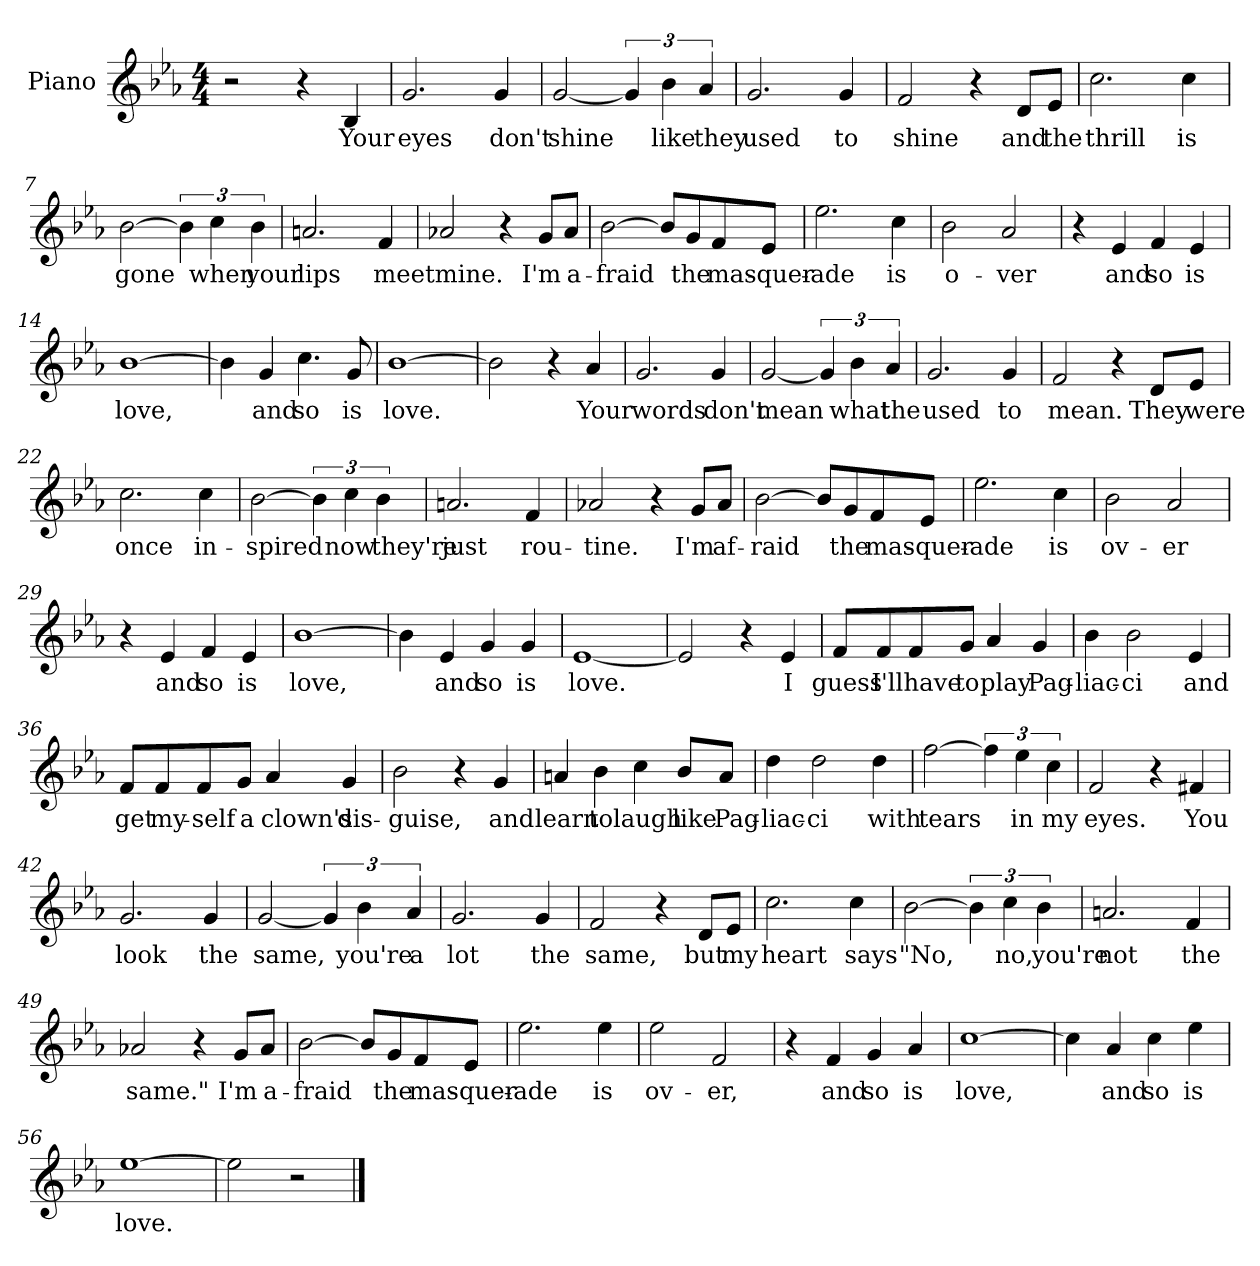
**kern	**text
*part1	*part1
*staff1	*staff1
*I"Piano	*
*I'Pno.	*
*clefG2	*
*k[b-e-a-]	*
*E-:	*
*M4/4	*
=1	=1
2r	.
4r	.
4B-/	Your
=2	=2
2.g/	eyes
4g/	don't
=3	=3
[2g/	shine
6g/]	.
6b-\	like
6a-/	they
=4	=4
2.g/	used
4g/	to
=5	=5
2f/	shine
4r	.
8d/L	and
8e-/J	the
!!LO:LB:g=z
=6	=6
2.cc\	thrill
4cc\	is
=7	=7
[2b-\	gone
6b-\]	.
6cc\	when
6b-\	your
=8	=8
2.an/	lips
4f/	meet
=9	=9
2a-X/	mine.
4r	.
8g/L	I'm
8a-/J	a-
=10	=10
[2b-\	-fraid
8b-/L]	.
8g/	the
8f/	mas-
8e-/J	-quer-
!!LO:LB:g=z
=11	=11
2.ee-\	-ade
4cc\	is
=12	=12
2b-\	o-
2a-/	-ver
=13	=13
4r	.
4e-/	and
4f/	so
4e-/	is
=14	=14
[1b-	love,
=15	=15
4b-\]	.
4g/	and
4.cc\	so
8g/	is
!!LO:LB:g=z
=16	=16
[1b-	love.
=17	=17
2b-\]	.
4r	.
4a-/	Your
=18	=18
2.g/	words
4g/	don't
=19	=19
[2g/	mean
6g/]	.
6b-\	what
6a-/	the
=20	=20
2.g/	used
4g/	to
!!LO:LB:g=z
=21	=21
2f/	mean.
4r	.
8d/L	They
8e-/J	were
=22	=22
2.cc\	once
4cc\	in-
=23	=23
[2b-\	-spired
6b-\]	.
6cc\	now
6b-\	they're
=24	=24
2.an/	just
4f/	rou-
=25	=25
2a-X/	-tine.
4r	.
8g/L	I'm
8a-/J	af-
!!LO:LB:g=z
=26	=26
[2b-\	-raid
8b-/L]	.
8g/	the
8f/	mas-
8e-/J	-quer-
=27	=27
2.ee-\	-ade
4cc\	is
=28	=28
2b-\	ov-
2a-/	-er
=29	=29
4r	.
4e-/	and
4f/	so
4e-/	is
=30	=30
[1b-	love,
!!LO:LB:g=z
=31	=31
4b-\]	.
4e-/	and
4g/	so
4g/	is
=32	=32
[1e-	love.
=33	=33
2e-/]	.
4r	.
4e-/	I
=34	=34
8f/L	guess
8f/	I'll
8f/	have
8g/J	to
4a-/	play
4g/	Pag-
=35	=35
4b-\	-liac-
2b-\	-ci
4e-/	and
!!LO:LB:g=z
=36	=36
8f/L	get
8f/	my-
8f/	-self
8g/J	a
4a-/	clown's
4g/	dis-
=37	=37
2b-\	-guise,
4r	.
4g/	and
=38	=38
4an/	learn
4b-\	to
4cc\	laugh
8b-/L	like
8a/J	Pag-
!!LO:PB:g=z
=39	=39
4dd\	-liac-
2dd\	-ci
4dd\	with
=40	=40
[2ff\	tears
6ff\]	.
6ee-\	in
6cc\	my
=41	=41
2f/	eyes.
4r	.
4f#X/	You
=42	=42
2.g/	look
4g/	the
!!LO:LB:g=z
=43	=43
[2g/	same,
6g/]	.
6b-\	you're
6a-/	a
=44	=44
2.g/	lot
4g/	the
=45	=45
2f/	same,
4r	.
8d/L	but
8e-/J	my
=46	=46
2.cc\	heart
4cc\	says
=47	=47
[2b-\	"No,
6b-\]	.
6cc\	no,
6b-\	you're
!!LO:LB:g=z
=48	=48
2.an/	not
4f/	the
=49	=49
2a-X/	same."
4r	.
8g/L	I'm
8a-/J	a-
=50	=50
[2b-\	-fraid
8b-/L]	.
8g/	the
8f/	mas-
8e-/J	-quer-
=51	=51
2.ee-\	-ade
4ee-\	is
!!LO:LB:g=z
=52	=52
2ee-\	ov-
2f/	-er,
=53	=53
4r	.
4f/	and
4g/	so
4a-/	is
=54	=54
[1cc	love,
=55	=55
4cc\]	.
4a-/	and
4cc\	so
4ee-\	is
=56	=56
[1ee-	love.
=57	=57
2ee-\]	.
2r	.
==	==
*-	*-
